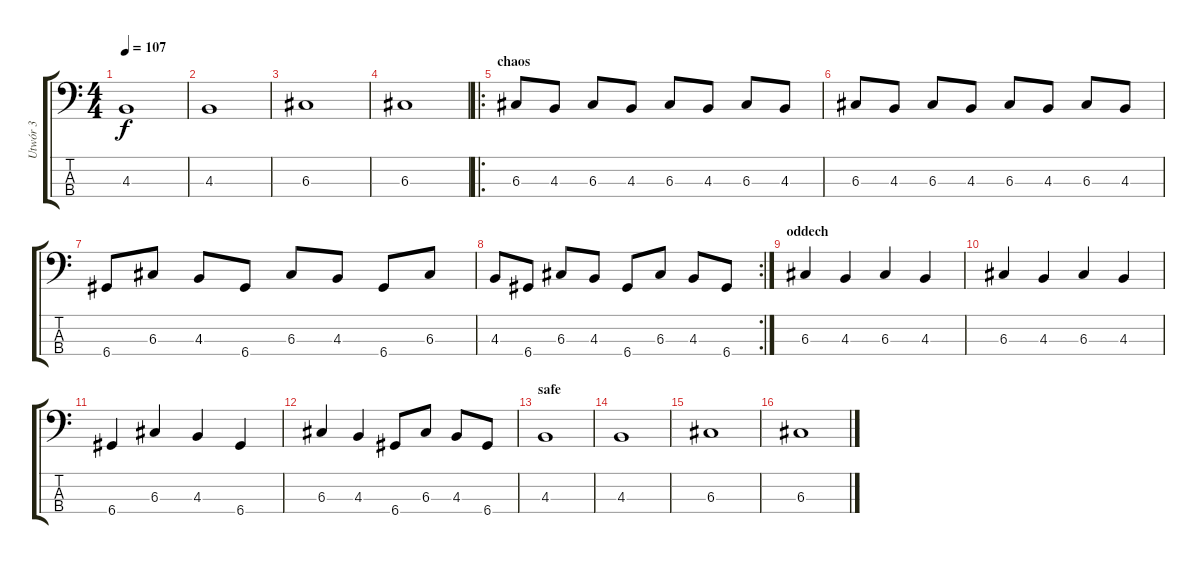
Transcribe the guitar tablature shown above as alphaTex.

\track ("Utwór 3" "Utwór 3") {instrument electricbassfinger}
\staff {score tabs}
\tuning (F2 C2 G1 D1) {hide}
\ts (4 4)
\tempo 107
\clef f4
\ks c
4.3.1{dy f} |
4.3.1 |
6.3.1 |
6.3.1 |
\ro
\section ("" "chaos")
6.3.8 4.3.8 6.3.8 4.3.8 6.3.8 4.3.8 6.3.8 4.3.8 |
6.3.8 4.3.8 6.3.8 4.3.8 6.3.8 4.3.8 6.3.8 4.3.8 |
6.4.8 6.3.8 4.3.8 6.4.8 6.3.8 4.3.8 6.4.8 6.3.8 |
\rc 2
4.3.8 6.4.8 6.3.8 4.3.8 6.4.8 6.3.8 4.3.8 6.4.8 |
\section ("" "oddech")
6.3.4 4.3.4 6.3.4 4.3.4 |
6.3.4 4.3.4 6.3.4 4.3.4 |
6.4.4 6.3.4 4.3.4 6.4.4 |
6.3.4 4.3.4 6.4.8 6.3.8 4.3.8 6.4.8 |
\section ("" "safe")
4.3.1 |
4.3.1 |
6.3.1 |
6.3.1
